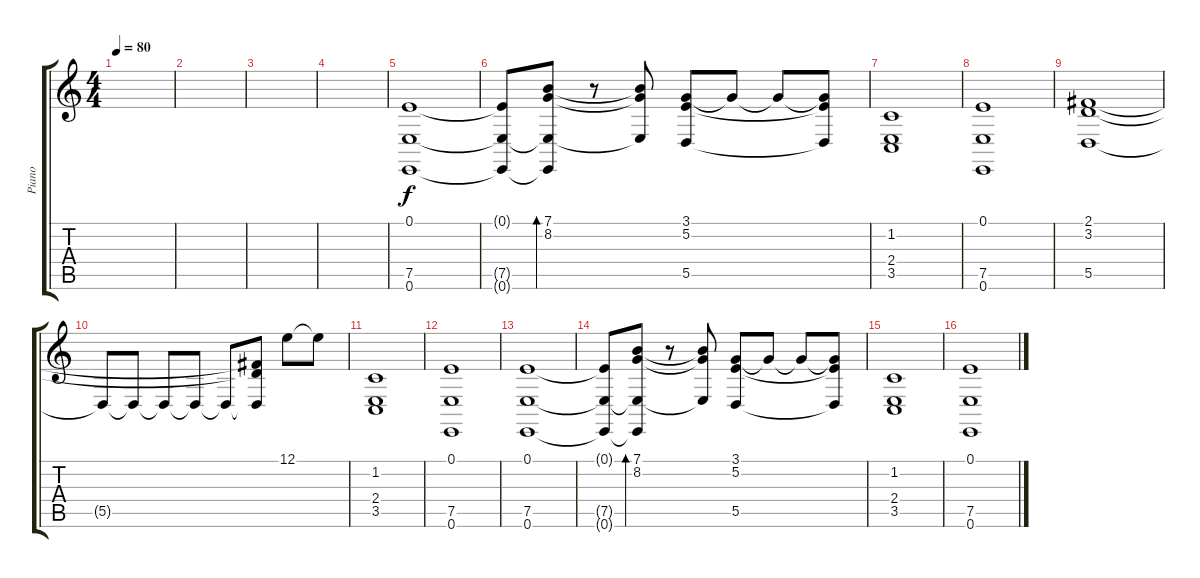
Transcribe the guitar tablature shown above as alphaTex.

\track ("Piano" "Piano") {instrument acousticgrandpiano}
\staff {score tabs}
\tuning (E4 B3 G3 D3 A2 E2) {hide}
\ts (4 4)
\tempo 80
\clef g2
\ks c
|
|
|
|
(0.1 7.5 0.6).1 |
(0.1{t} 7.5{t} 0.6{t}).8 (7.1 8.2 7.5{t} 0.6{t}).8{bd 240} r.8 (7.1{t} 8.2{t} 7.5{t}).8 (3.1 5.2 5.5).8 3.1{t}.8 3.1{t}.8 (3.1{t} 5.2{t} 5.5{t}).8 |
(1.2 2.4 3.5).1 |
(0.1 7.5 0.6).1 |
(2.1 3.2 5.5).1 |
5.5{t}.8 5.5{t}.8 5.5{t}.8 5.5{t}.8 5.5{t}.8 (2.1{t} 3.2{t} 5.5{t}).8 12.1.8 12.1{t}.8 |
(1.2 2.4 3.5).1 |
(0.1 7.5 0.6).1 |
(0.1 7.5 0.6).1 |
(0.1{t} 7.5{t} 0.6{t}).8 (7.1 8.2 7.5{t} 0.6{t}).8{bd 240} r.8 (7.1{t} 8.2{t} 7.5{t}).8 (3.1 5.2 5.5).8 3.1{t}.8 3.1{t}.8 (3.1{t} 5.2{t} 5.5{t}).8 |
(1.2 2.4 3.5).1 |
(0.1 7.5 0.6).1
